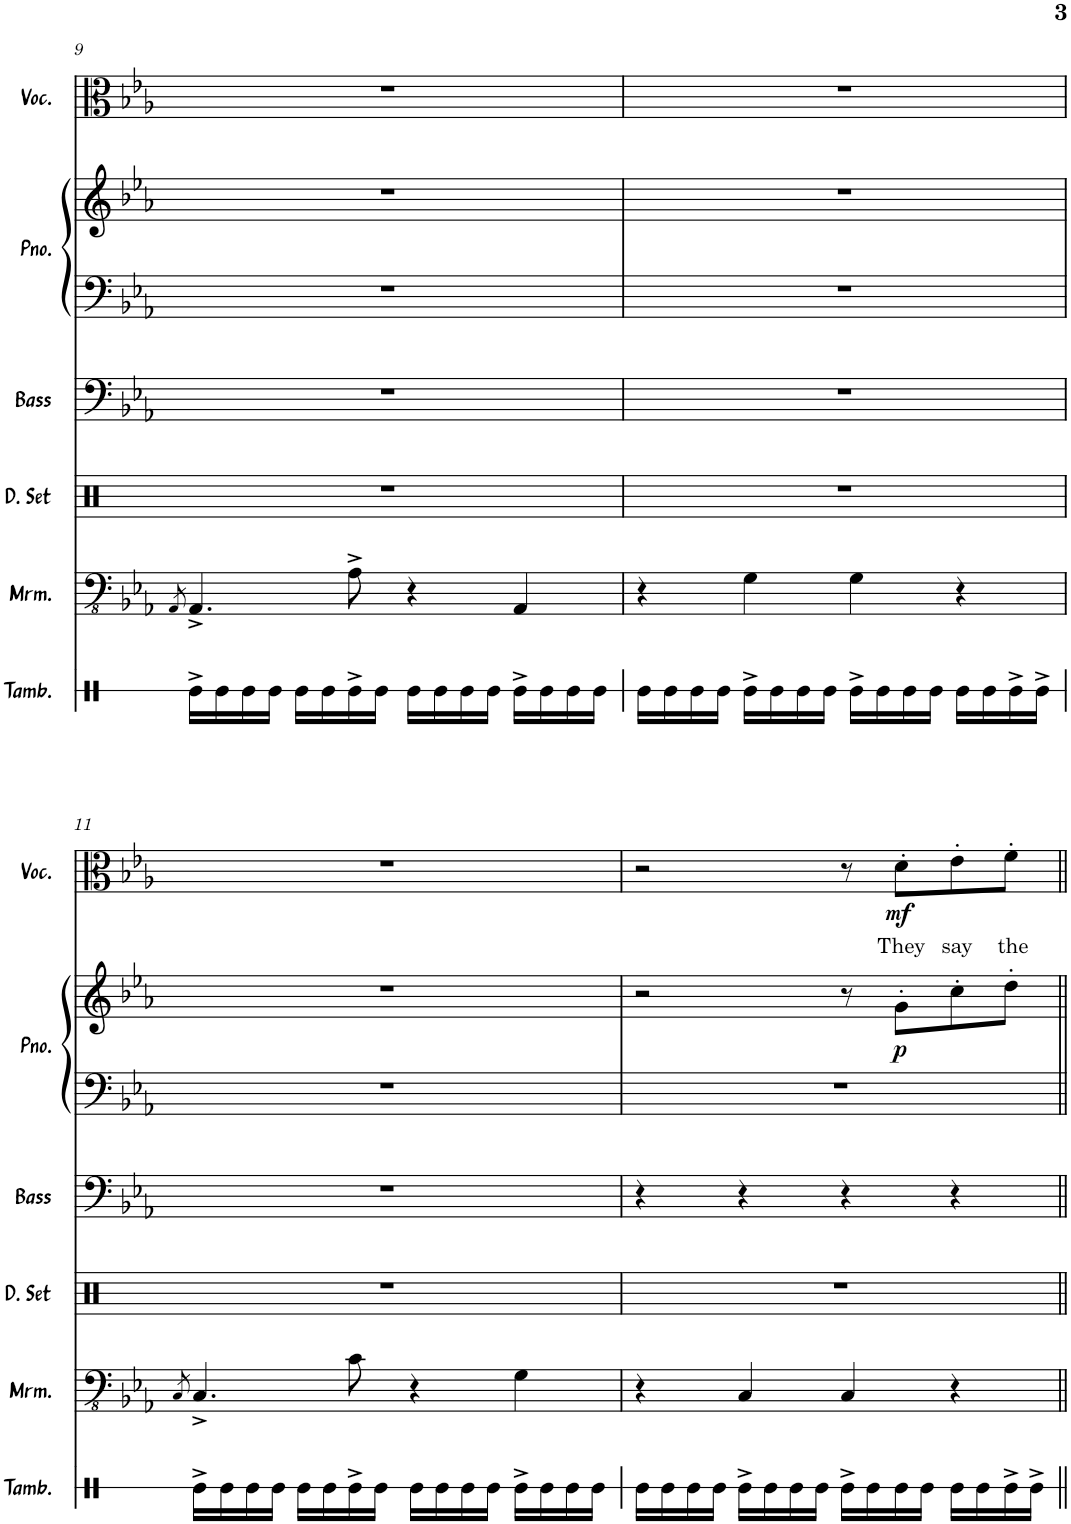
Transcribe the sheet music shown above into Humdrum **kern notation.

**kern	**kern	**kern	**kern	**kern	**kern	**dynam	**kern	**text	**dynam
*part6	*part5	*part4	*part3	*part2	*part2	*part2	*part1	*part1	*part1
*staff7	*staff6	*staff5	*staff4	*staff3	*staff2	*staff2/3	*staff1	*staff1	*staff1
*I"Tambourine	*I"Marimba	*I"Drumset	*I"Acoustic Bass	*I"Piano	*	*	*I"Vocals	*	*
*I'Tamb.	*I'Mrm.	*I'D. Set	*I'Bass	*I'Pno.	*	*	*I'Voc.	*	*
!!LO:PB:g=z
*clefX	*clefFv4	*clefX	*clefF4	*clefF4	*clefG2	*	*clefC3	*	*
*	*	*	*Trd7c12	*	*	*	*	*	*
*k[]	*k[b-e-a-]	*k[]	*k[b-e-a-]	*k[b-e-a-]	*k[b-e-a-]	*	*k[b-e-a-]	*	*
*M4/4	*M4/4	*M4/4	*M4/4	*M4/4	*M4/4	*	*M4/4	*	*
=9	=9	=9	=9	=9	=9	=9	=9	=9	=9
.	8qAAA-/	.	.	.	.	.	.	.	.
16Re^\LL	4.AAA-^/	1r	1r	1r	1r	.	1r	.	.
16Re\	.	.	.	.	.	.	.	.	.
16Re\	.	.	.	.	.	.	.	.	.
16Re\JJ	.	.	.	.	.	.	.	.	.
16Re\LL	.	.	.	.	.	.	.	.	.
16Re\	.	.	.	.	.	.	.	.	.
16Re^\	8AA-^\	.	.	.	.	.	.	.	.
16Re\JJ	.	.	.	.	.	.	.	.	.
16Re\LL	4r	.	.	.	.	.	.	.	.
16Re\	.	.	.	.	.	.	.	.	.
16Re\	.	.	.	.	.	.	.	.	.
16Re\JJ	.	.	.	.	.	.	.	.	.
16Re^\LL	4AAA-/	.	.	.	.	.	.	.	.
16Re\	.	.	.	.	.	.	.	.	.
16Re\	.	.	.	.	.	.	.	.	.
16Re\JJ	.	.	.	.	.	.	.	.	.
=10	=10	=10	=10	=10	=10	=10	=10	=10	=10
16Re\LL	4r	1r	1r	1r	1r	.	1r	.	.
16Re\	.	.	.	.	.	.	.	.	.
16Re\	.	.	.	.	.	.	.	.	.
16Re\JJ	.	.	.	.	.	.	.	.	.
16Re^\LL	4GG\	.	.	.	.	.	.	.	.
16Re\	.	.	.	.	.	.	.	.	.
16Re\	.	.	.	.	.	.	.	.	.
16Re\JJ	.	.	.	.	.	.	.	.	.
16Re^\LL	4GG\	.	.	.	.	.	.	.	.
16Re\	.	.	.	.	.	.	.	.	.
16Re\	.	.	.	.	.	.	.	.	.
16Re\JJ	.	.	.	.	.	.	.	.	.
16Re\LL	4r	.	.	.	.	.	.	.	.
16Re\	.	.	.	.	.	.	.	.	.
16Re^\	.	.	.	.	.	.	.	.	.
16Re^\JJ	.	.	.	.	.	.	.	.	.
!!LO:LB:g=z
=11	=11	=11	=11	=11	=11	=11	=11	=11	=11
.	8qCC/	.	.	.	.	.	.	.	.
16Re^\LL	4.CC^/	1r	1r	1r	1r	.	1r	.	.
16Re\	.	.	.	.	.	.	.	.	.
16Re\	.	.	.	.	.	.	.	.	.
16Re\JJ	.	.	.	.	.	.	.	.	.
16Re\LL	.	.	.	.	.	.	.	.	.
16Re\	.	.	.	.	.	.	.	.	.
16Re^\	8C\	.	.	.	.	.	.	.	.
16Re\JJ	.	.	.	.	.	.	.	.	.
16Re\LL	4r	.	.	.	.	.	.	.	.
16Re\	.	.	.	.	.	.	.	.	.
16Re\	.	.	.	.	.	.	.	.	.
16Re\JJ	.	.	.	.	.	.	.	.	.
16Re^\LL	4GG\	.	.	.	.	.	.	.	.
16Re\	.	.	.	.	.	.	.	.	.
16Re\	.	.	.	.	.	.	.	.	.
16Re\JJ	.	.	.	.	.	.	.	.	.
=12	=12	=12	=12	=12	=12	=12	=12	=12	=12
16Re\LL	4r	1r	4r	1r	2r	.	2r	.	.
16Re\	.	.	.	.	.	.	.	.	.
16Re\	.	.	.	.	.	.	.	.	.
16Re\JJ	.	.	.	.	.	.	.	.	.
16Re^\LL	4CC/	.	4r	.	.	.	.	.	.
16Re\	.	.	.	.	.	.	.	.	.
16Re\	.	.	.	.	.	.	.	.	.
16Re\JJ	.	.	.	.	.	.	.	.	.
16Re^\LL	4CC/	.	4r	.	8r	.	8r	.	.
16Re\	.	.	.	.	.	.	.	.	.
!	!	!	!	!	!	!LO:DY:b	!	!LO:LY:b	!LO:DY:b
16Re\	.	.	.	.	8g'\L	p	8d'\L	They	mf
16Re\JJ	.	.	.	.	.	.	.	.	.
!	!	!	!	!	!	!	!	!LO:LY:b	!
16Re\LL	4r	.	4r	.	8cc'\	.	8e-'\	say	.
16Re\	.	.	.	.	.	.	.	.	.
!	!	!	!	!	!	!	!	!LO:LY:b	!
16Re^\	.	.	.	.	8dd'\J	.	8f'\J	the	.
16Re^\JJ	.	.	.	.	.	.	.	.	.
=||	=||	=||	=||	=||	=||	=||	=||	=||	=||
*-	*-	*-	*-	*-	*-	*-	*-	*-	*-
